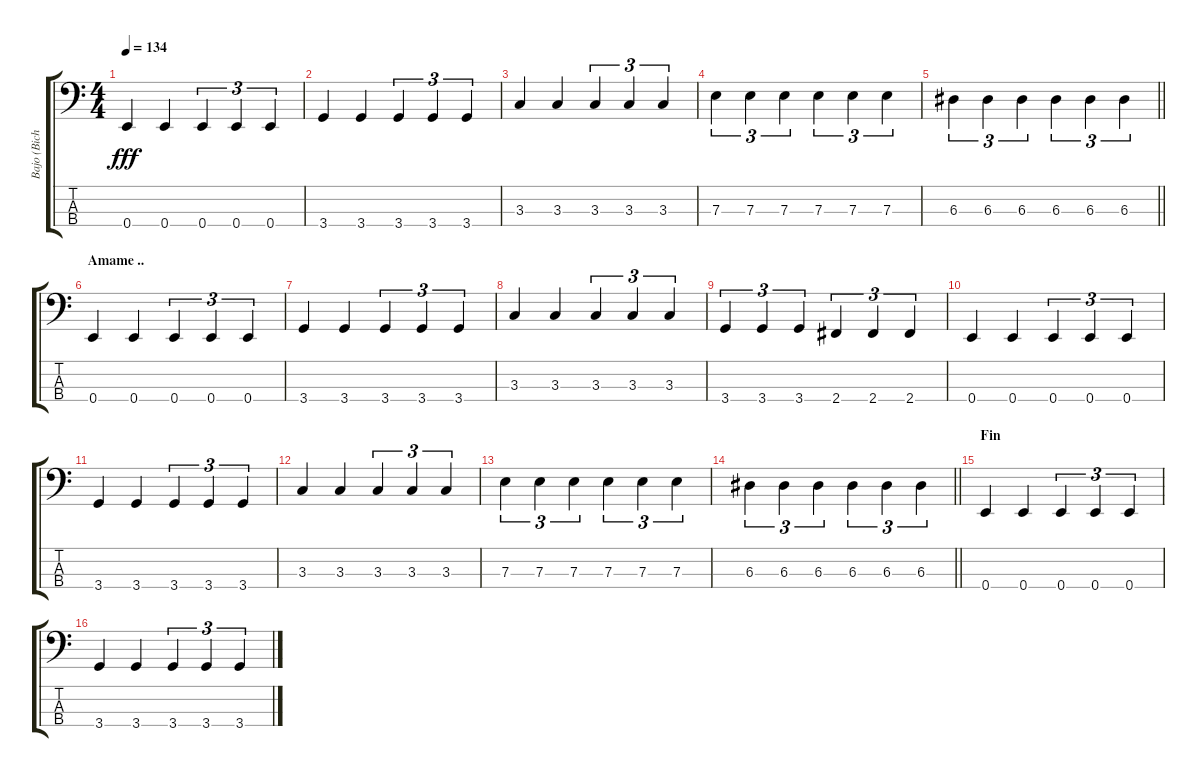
\track ("Bajo (Bichin)" "Bajo (Bich") {instrument electricbasspick}
\staff {score tabs}
\tuning (G2 D2 A1 E1) {hide}
\ts (4 4)
\tempo 134
\clef f4
\ks c
0.4.4{dy fff} 0.4.4 0.4.4{tu (3 2)} 0.4.4{tu (3 2)} 0.4.4{tu (3 2)} |
3.4.4 3.4.4 3.4.4{tu (3 2)} 3.4.4{tu (3 2)} 3.4.4{tu (3 2)} |
3.3.4 3.3.4 3.3.4{tu (3 2)} 3.3.4{tu (3 2)} 3.3.4{tu (3 2)} |
7.3.4{tu (3 2)} 7.3.4{tu (3 2)} 7.3.4{tu (3 2)} 7.3.4{tu (3 2)} 7.3.4{tu (3 2)} 7.3.4{tu (3 2)} |
\barLineRight lightlight
6.3.4{tu (3 2)} 6.3.4{tu (3 2)} 6.3.4{tu (3 2)} 6.3.4{tu (3 2)} 6.3.4{tu (3 2)} 6.3.4{tu (3 2)} |
\section ("" "Amame ..")
0.4.4 0.4.4 0.4.4{tu (3 2)} 0.4.4{tu (3 2)} 0.4.4{tu (3 2)} |
3.4.4 3.4.4 3.4.4{tu (3 2)} 3.4.4{tu (3 2)} 3.4.4{tu (3 2)} |
3.3.4 3.3.4 3.3.4{tu (3 2)} 3.3.4{tu (3 2)} 3.3.4{tu (3 2)} |
3.4.4{tu (3 2)} 3.4.4{tu (3 2)} 3.4.4{tu (3 2)} 2.4.4{tu (3 2)} 2.4.4{tu (3 2)} 2.4.4{tu (3 2)} |
0.4.4 0.4.4 0.4.4{tu (3 2)} 0.4.4{tu (3 2)} 0.4.4{tu (3 2)} |
3.4.4 3.4.4 3.4.4{tu (3 2)} 3.4.4{tu (3 2)} 3.4.4{tu (3 2)} |
3.3.4 3.3.4 3.3.4{tu (3 2)} 3.3.4{tu (3 2)} 3.3.4{tu (3 2)} |
7.3.4{tu (3 2)} 7.3.4{tu (3 2)} 7.3.4{tu (3 2)} 7.3.4{tu (3 2)} 7.3.4{tu (3 2)} 7.3.4{tu (3 2)} |
\barLineRight lightlight
6.3.4{tu (3 2)} 6.3.4{tu (3 2)} 6.3.4{tu (3 2)} 6.3.4{tu (3 2)} 6.3.4{tu (3 2)} 6.3.4{tu (3 2)} |
\section ("" "Fin")
0.4.4 0.4.4 0.4.4{tu (3 2)} 0.4.4{tu (3 2)} 0.4.4{tu (3 2)} |
3.4.4 3.4.4 3.4.4{tu (3 2)} 3.4.4{tu (3 2)} 3.4.4{tu (3 2)}
